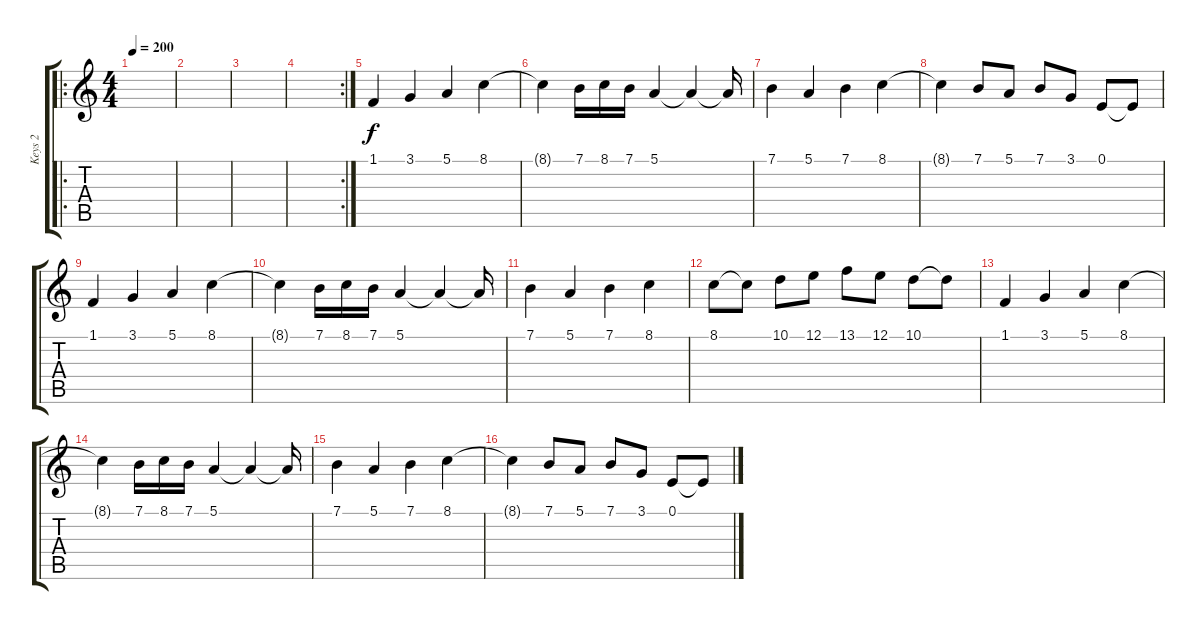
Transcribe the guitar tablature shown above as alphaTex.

\track ("Keys 2" "Keys 2") {instrument pad4choir}
\staff {score tabs}
\tuning (E4 B3 G3 D3 A2 E2) {hide}
\ro
\ts (4 4)
\tempo 200
\clef g2
\ks c
|
|
|
\rc 2
|
1.1.4 3.1.4 5.1.4 8.1.4 |
8.1{t}.4 7.1.16 8.1.16 7.1.16 5.1.4 5.1{t}.4 5.1{t}.16 |
7.1.4 5.1.4 7.1.4 8.1.4 |
8.1{t}.4 7.1.8 5.1.8 7.1.8 3.1.8 0.1.8 0.1{t}.8 |
1.1.4 3.1.4 5.1.4 8.1.4 |
8.1{t}.4 7.1.16 8.1.16 7.1.16 5.1.4 5.1{t}.4 5.1{t}.16 |
7.1.4 5.1.4 7.1.4 8.1.4 |
8.1.8 8.1{t}.8 10.1.8 12.1.8 13.1.8 12.1.8 10.1.8 10.1{t}.8 |
1.1.4 3.1.4 5.1.4 8.1.4 |
8.1{t}.4 7.1.16 8.1.16 7.1.16 5.1.4 5.1{t}.4 5.1{t}.16 |
7.1.4 5.1.4 7.1.4 8.1.4 |
8.1{t}.4 7.1.8 5.1.8 7.1.8 3.1.8 0.1.8 0.1{t}.8
